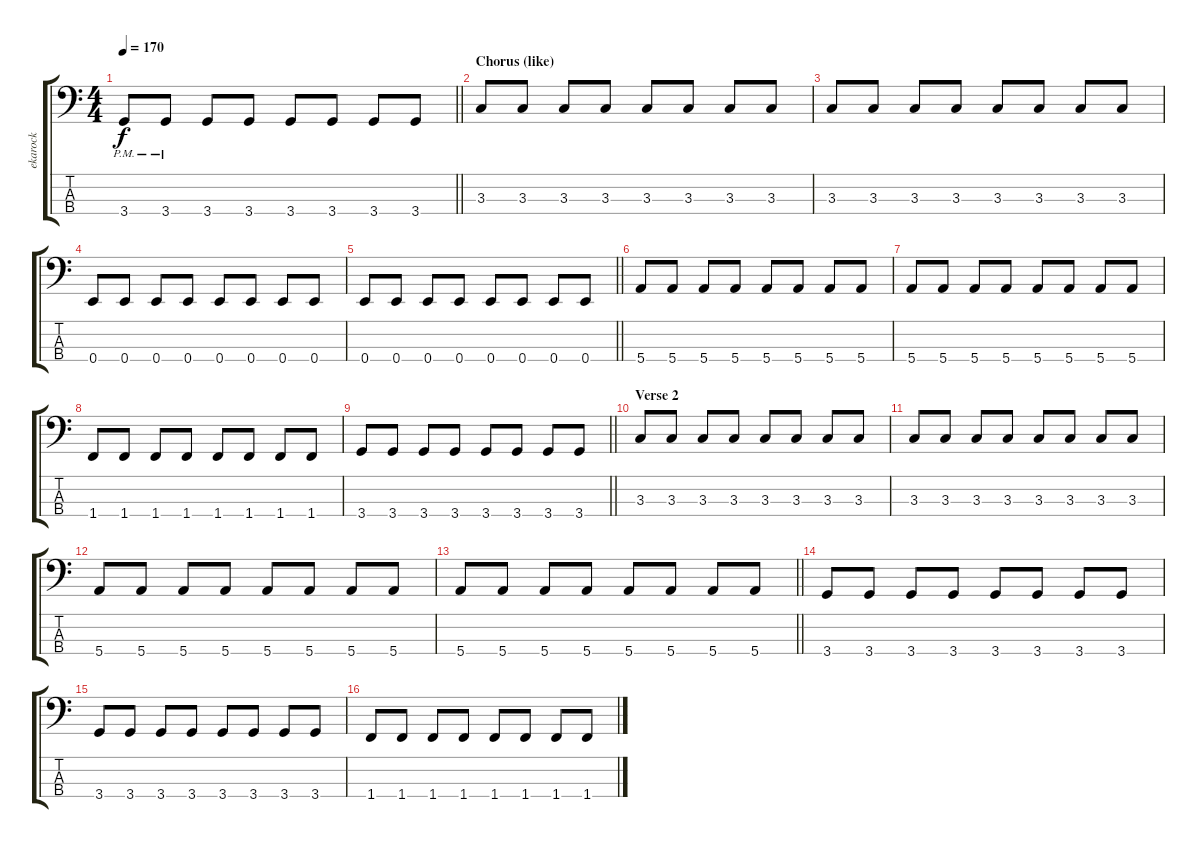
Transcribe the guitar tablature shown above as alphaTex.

\track ("ekarock" "ekarock") {instrument electricbassfinger}
\staff {score tabs}
\tuning (G2 D2 A1 E1) {hide}
\ts (4 4)
\tempo 170
\clef f4
\barLineRight lightlight
\ks c
3.4{pm}.8{dy f} 3.4{pm}.8 3.4.8 3.4.8 3.4.8 3.4.8 3.4.8 3.4.8 |
\section ("" "Chorus (like)")
3.3.8 3.3.8 3.3.8 3.3.8 3.3.8 3.3.8 3.3.8 3.3.8 |
3.3.8 3.3.8 3.3.8 3.3.8 3.3.8 3.3.8 3.3.8 3.3.8 |
0.4.8 0.4.8 0.4.8 0.4.8 0.4.8 0.4.8 0.4.8 0.4.8 |
\barLineRight lightlight
0.4.8 0.4.8 0.4.8 0.4.8 0.4.8 0.4.8 0.4.8 0.4.8 |
5.4.8 5.4.8 5.4.8 5.4.8 5.4.8 5.4.8 5.4.8 5.4.8 |
5.4.8 5.4.8 5.4.8 5.4.8 5.4.8 5.4.8 5.4.8 5.4.8 |
1.4.8 1.4.8 1.4.8 1.4.8 1.4.8 1.4.8 1.4.8 1.4.8 |
\barLineRight lightlight
3.4.8 3.4.8 3.4.8 3.4.8 3.4.8 3.4.8 3.4.8 3.4.8 |
\section ("" "Verse 2")
3.3.8 3.3.8 3.3.8 3.3.8 3.3.8 3.3.8 3.3.8 3.3.8 |
3.3.8 3.3.8 3.3.8 3.3.8 3.3.8 3.3.8 3.3.8 3.3.8 |
5.4.8 5.4.8 5.4.8 5.4.8 5.4.8 5.4.8 5.4.8 5.4.8 |
\barLineRight lightlight
5.4.8 5.4.8 5.4.8 5.4.8 5.4.8 5.4.8 5.4.8 5.4.8 |
3.4.8 3.4.8 3.4.8 3.4.8 3.4.8 3.4.8 3.4.8 3.4.8 |
3.4.8 3.4.8 3.4.8 3.4.8 3.4.8 3.4.8 3.4.8 3.4.8 |
1.4.8 1.4.8 1.4.8 1.4.8 1.4.8 1.4.8 1.4.8 1.4.8
